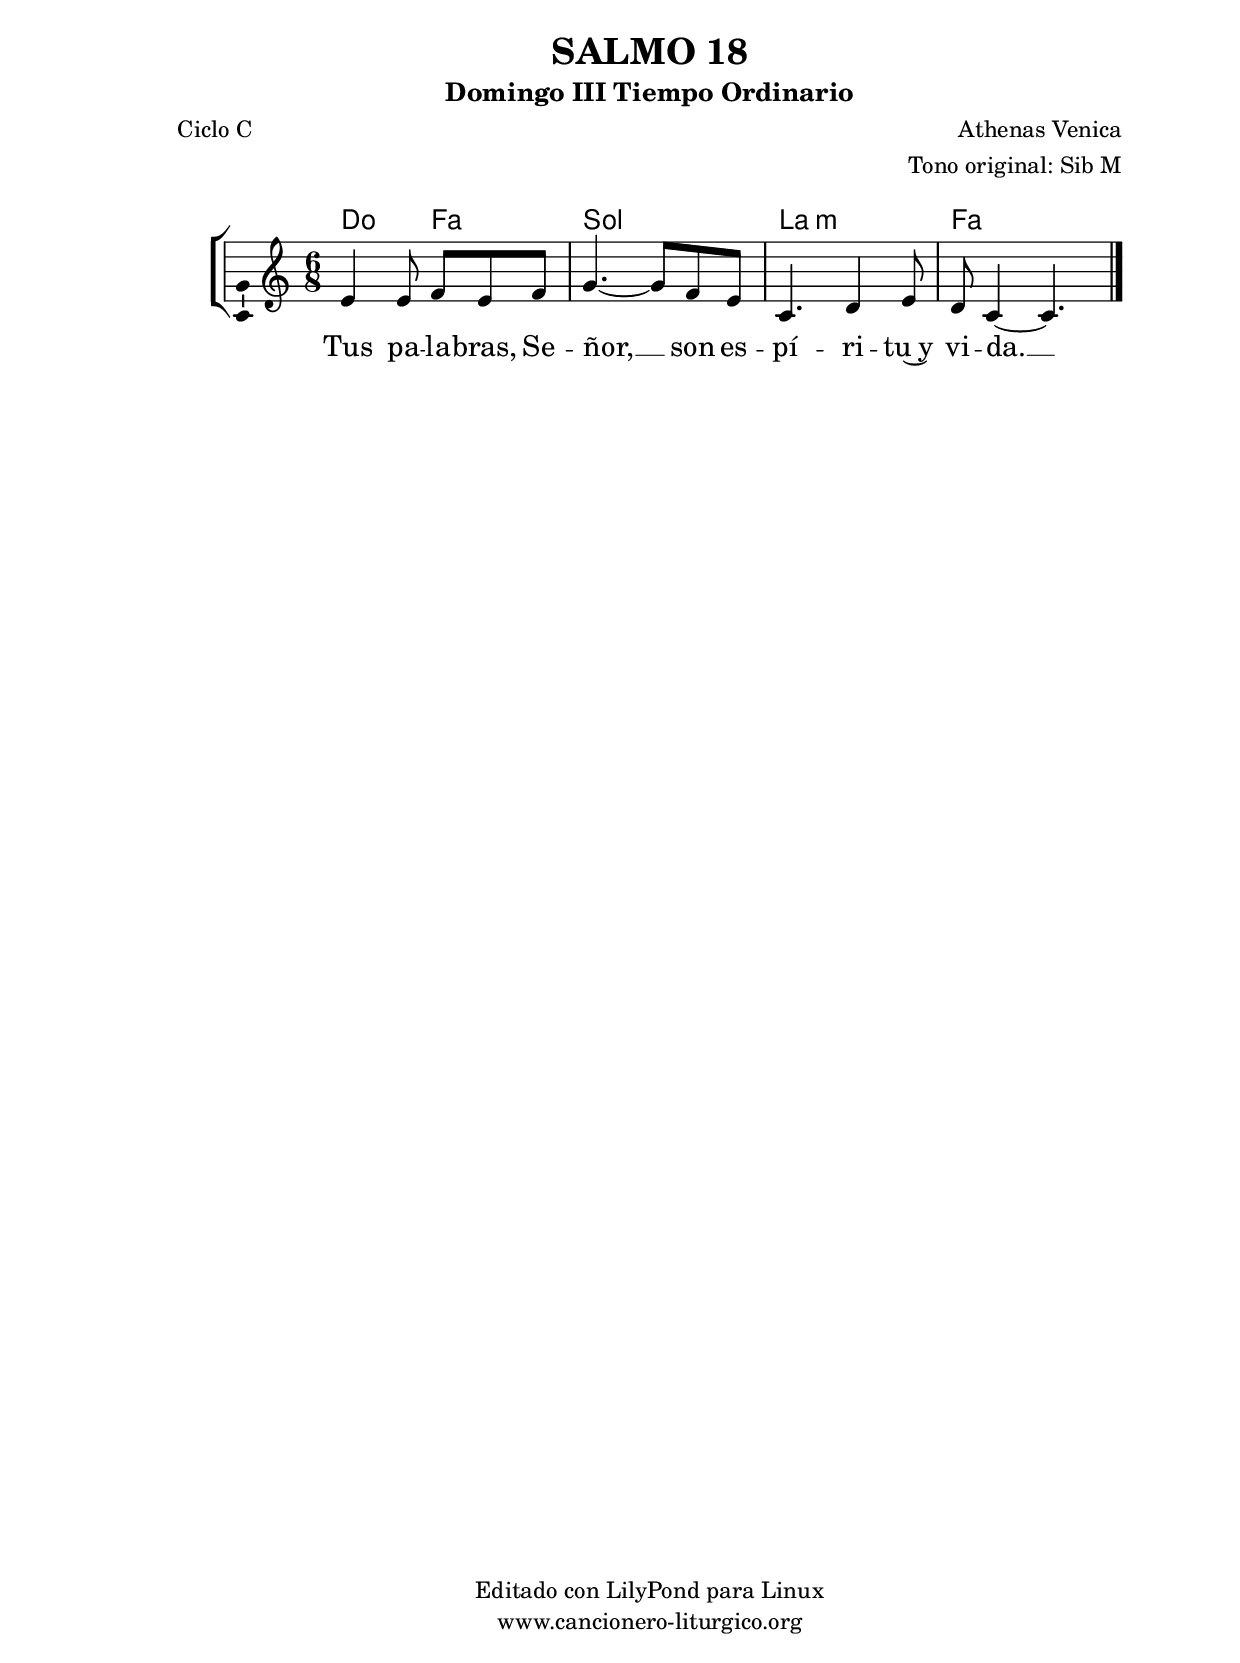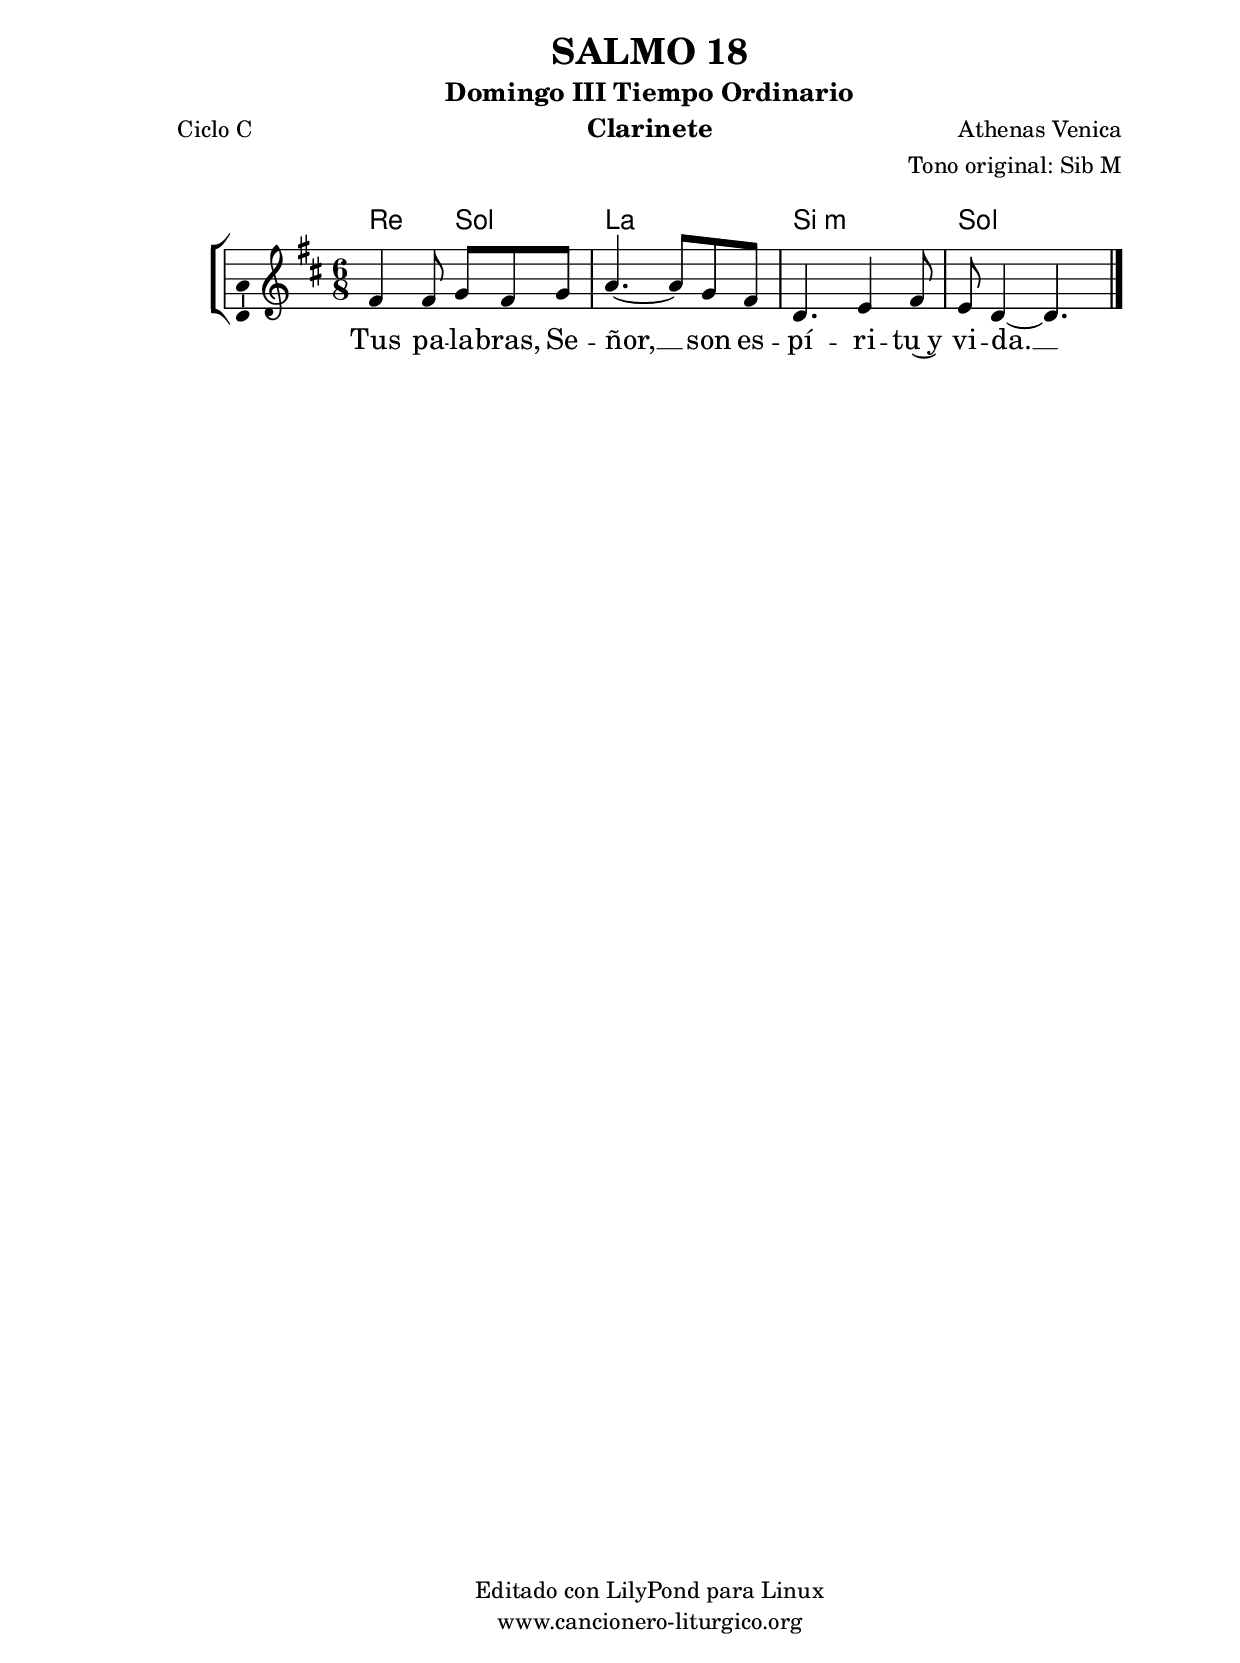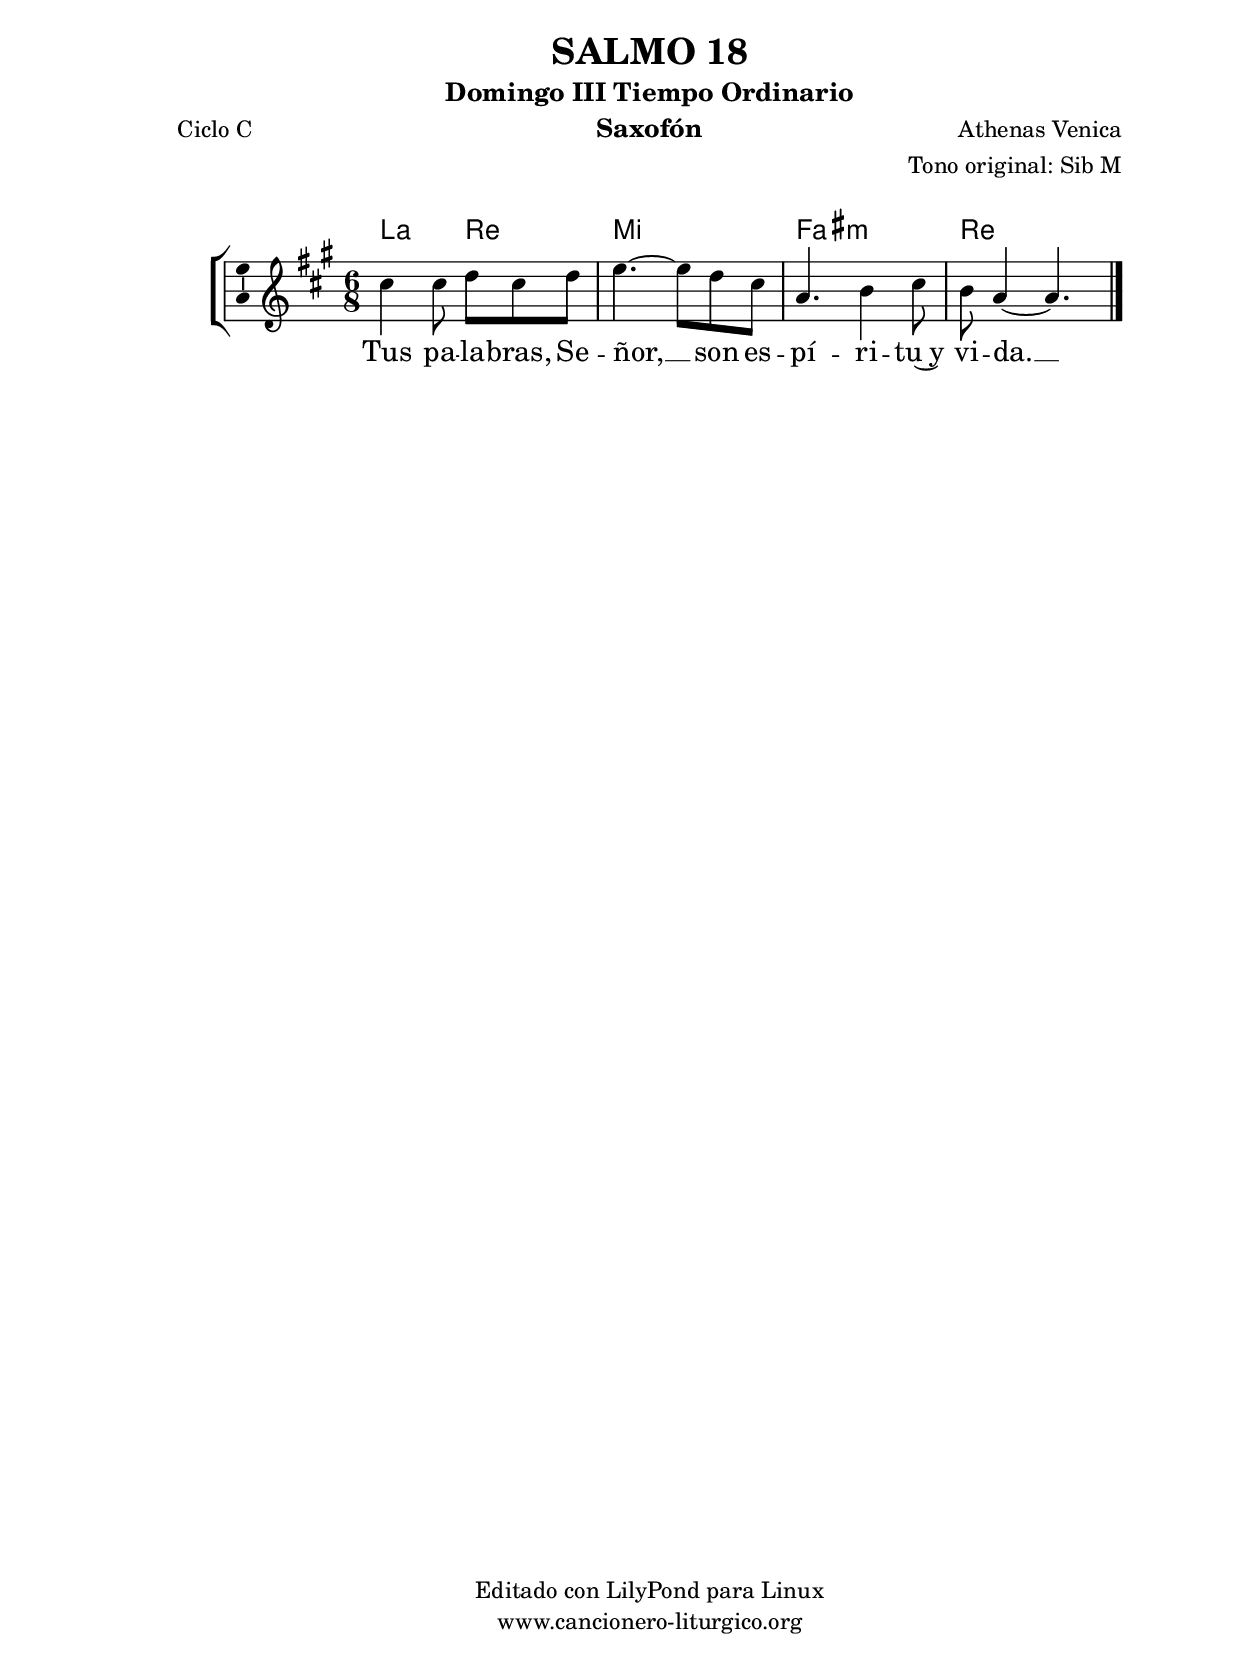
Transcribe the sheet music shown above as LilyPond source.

%
%para convertir .midi en .wav:
%timidity filename.midi -Ow -o finename.wav
%
%
%Para convertir de .wav a .mp3:
%lame -h -m j filename.wav
%
%
%para escuchar el midi:
%timidity nombrefichero.midi
%


%versión de lilypond para la que se ha escrito esta partitura:
\version "2.16.0"

	%Tamaño papel
	#(set-default-paper-size "a4")
	%Tamaño partitura
	#(set-global-staff-size 20)
	%No responde al pulsar sobre una nota
	#(ly:set-option 'point-and-click #f)

%parámetros del encabezamiento:
\header {
	title = "SALMO 18"
	subtitle = "Domingo III Tiempo Ordinario"
	composer = "Athenas Venica"
	poet = "Ciclo C"
	meter = ""
	arranger = "Tono original: Sib M"
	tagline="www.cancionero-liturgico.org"
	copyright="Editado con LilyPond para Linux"
	tiempo = "Ordinario"
	usos = "Salmo"
	letra = "Tus palabras, Señor, son espíritu y vida."
	}

%parámetros asociados al papel:
\paper  {
	oddHeaderMarkup = \markup {\fill-line { \on-the-fly #not-first-page \fromproperty #'header:title \on-the-fly #not-first-page \fromproperty #'header:composer }}
	evenHeaderMarkup = \markup {\fill-line { \fromproperty #'header:composer \fromproperty #'header:title }}
	#(set-paper-size "a4")
	print-page-number = ##f
	first-page-number = 1
	print-first-page-number = ##f
%	head-separation = 3.0 \cm
	top-margin = 2.0 \cm
	bottom-margin = 0.5\cm
%%%	bottom-margin = -1.0\cm
	left-margin = 3.0 \cm
	line-width = 16.0 \cm 
	indent = 8\mm
	interscoreline = 2.\mm
	between-system-space = 15\mm
%	para que las partituras no llenen la hoja:
	ragged-bottom = ##t
%	idem para la última hoja:
	ragged-last-bottom = ##f
%	para que las partituras llenen el ancho del papel:
	ragged-last = ##f
	after-title-space = 2.5 \cm
%page-count=1
%system-count=8

	%Flexible Vertical Spacing
%	markup-markup-spacing =
%	#'((basic-distance . 15) (minimum-distance . 15) (padding . 3))
	markup-system-spacing =
	#'((basic-distance . 15) (minimum-distance . 15) (padding . 3))
	system-system-spacing =
	#'((basic-distance . 15) (minimum-distance . 15) (padding . 3))
	score-system-spacing =
	#'((basic-distance . 15) (minimum-distance . 15) (padding . 5))
%	top-system-spacing = % header
%	#'((basic-distance . 8) (minimum-distance . 0) (padding . 3))
%	top-markup-spacing =
%	#'((basic-distance . 20) (minimum-distance . 20) (padding . 3))
	last-bottom-spacing = % footer
	#'((basic-distance . 5) (minimum-distance . 5) (padding . 3))
%	score-markup-spacing =
%	#'((basic-distance . 16) (minimum-distance . 13) (padding . 3))

	}


%parámetros que afectan a toda la partitura:
global =  {
	%clave de sol (G):
	\clef G
	%armadura:
	\transpose bes c
	\key bes \major
	\tempo 4.=54
	\set Score.tempoHideNote = ##t
	}


acordes = {
	\italianChords
	\chordmode {
	\transpose bes c
{

bes4. ees f2. g:m ees

	}
	}
}


melodia = 
	\transpose bes c'
{
	\relative c'{
	\time 6/8

d4 d8 ees d ees
f4.~f8 ees d
bes4. c4 d8
c8 bes4~bes4.

	\bar "|."
	}
	}


texto = \lyricmode {
Tus pa -- la -- bras, Se -- ñor, __
son es -- pí -- ri -- tu~y vi -- da. __
	}


acordesStaff = \context ChordNames = acordesStaff <<
	\set chordChanges = ##t
	\acordes
	>>


vozStaff = \context Voice = vozStaff
\with {\consists "Ambitus_engraver"}
<<
%	\set Staff.instrumentName = ""
%	\set Staff.shortInstrumentName = ""
%	\set Staff.midiInstrument = #"clarinet"
%	\set Staff.midiInstrument = #"cello"
%	\set Staff.midiInstrument = #"flute"
	\set Staff.midiInstrument = #"electric guitar (jazz)"
%	\set Staff.midiInstrument = #"english horn"
%	\set Staff.midiInstrument = #"violin"
%	\set Staff.midiInstrument = #"glockenspiel"
	\set Staff.midiMinimumVolume = #0.7
	\set Staff.midiMaximumVolume = #0.9
	\global
	\melodia
	>>


textoStaff = \context Lyrics = textoStaff <<
	\lyricsto vozStaff \texto
	>>

\book {
	\score {
		\context ChoirStaff {
			\override StaffGroup.SystemStartBracket #'collapse-height = #1
			\override Score.SystemStartBar #'collapse-height = #1
			<<
			\acordesStaff
			\vozStaff
			\textoStaff
			>>
			}
		\layout {
	    		\context {
				\Lyrics
				\override LyricText #'font-size = #2
				}
	   		 \context {
				\Score
				%fontSize = #3
				\override StaffSymbol #'staff-space = #(magstep +3)
				%\override Beam #'thickness = #0.55
				%\override SpacingSpanner #'spacing-increment = #1.0
				%\override Slur #'height-limit = #1.5
				}
			}
		}
	\score {
		\unfoldRepeats
		\context ChoirStaff {
			<<
			\acordesStaff
			\vozStaff
			>>
			}
		\midi {
	  		\context {
	  			\Score
				tempoWholesPerMinute = #(ly:make-moment 70 4)
				}
			}
		}
	}

%Partitura para clarinete
#(define output-suffix "C")
\book {
	\header{
		instrument = "Clarinete"
		}
	\score {
		\context ChoirStaff {
			\override StaffGroup.SystemStartBracket #'collapse-height = #1
			\override Score.SystemStartBar #'collapse-height = #1
\transpose c d
			<<
			\acordesStaff
			\vozStaff
			\textoStaff
			>>
			}
		\layout {
	    		\context {
				\Lyrics
				\override LyricText #'font-size = #2
				}
	   		 \context {
				\Score
				%fontSize = #3
				\override StaffSymbol #'staff-space = #(magstep +3)
				%\override Beam #'thickness = #0.55
				%\override SpacingSpanner #'spacing-increment = #1.0
				%\override Slur #'height-limit = #1.5
				}
			}
		}
	}

%Partitura para saxofón
#(define output-suffix "S")
\book {
	\header{
		instrument = "Saxofón"
		}
	\score {
		\context ChoirStaff {
			\override StaffGroup.SystemStartBracket #'collapse-height = #1
			\override Score.SystemStartBar #'collapse-height = #1
\transpose c a
			<<
			\acordesStaff
			\vozStaff
			\textoStaff
			>>
			}
		\layout {
	    		\context {
				\Lyrics
				\override LyricText #'font-size = #2
				}
	   		 \context {
				\Score
				%fontSize = #3
				\override StaffSymbol #'staff-space = #(magstep +3)
				%\override Beam #'thickness = #0.55
				%\override SpacingSpanner #'spacing-increment = #1.0
				%\override Slur #'height-limit = #1.5
				}
			}
		}
	}

